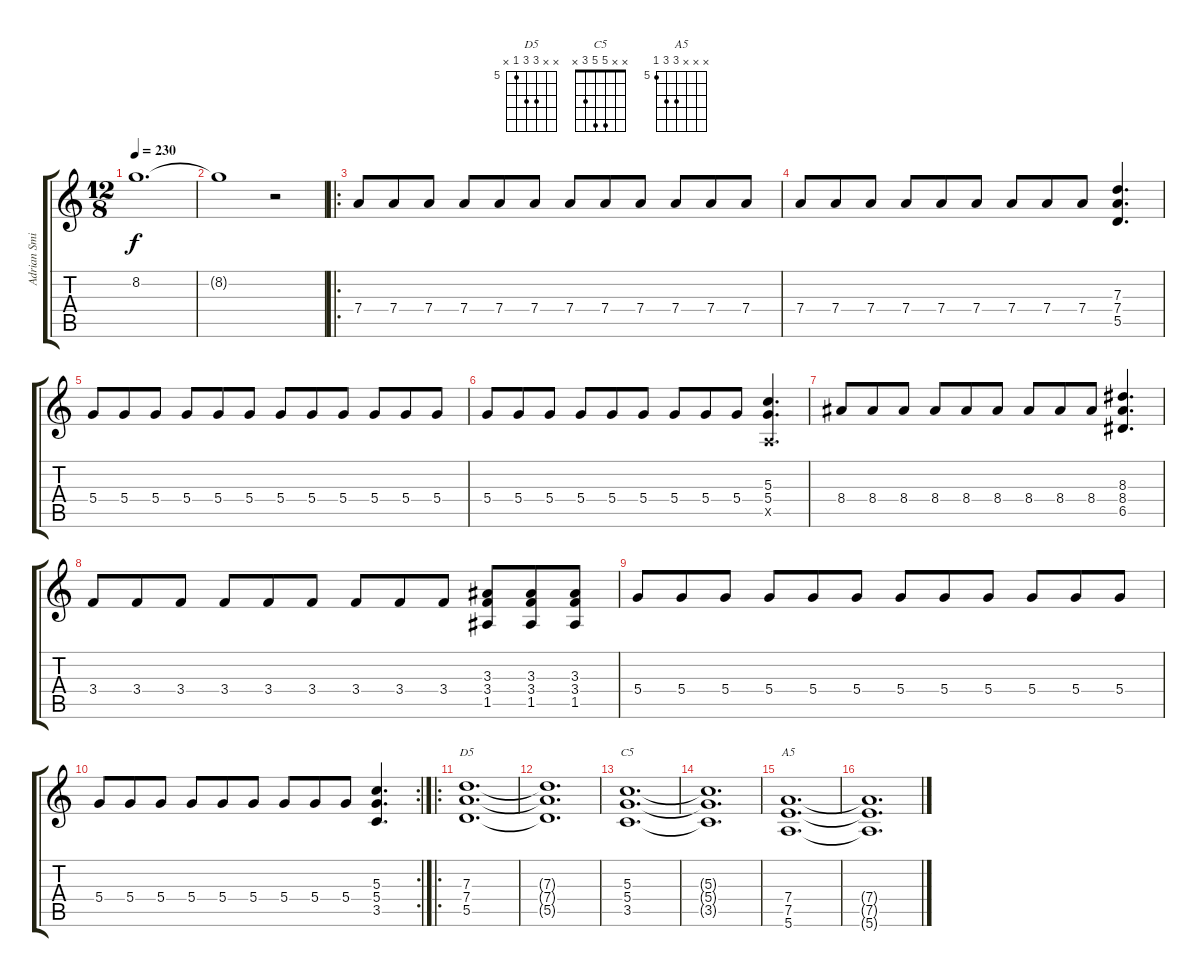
\track ("Adrian Smith" "Adrian Smi") {instrument distortionguitar}
\staff {score tabs}
\tuning (E4 B3 G3 D3 A2 E2) {hide}
\chord ("D5" x x 7 7 5 x) {firstfret 5}
\chord ("C5" x x 5 5 3 x)
\chord ("A5" x x x 7 7 5) {firstfret 5}
\ts (12 8)
\tempo 230
\clef g2
\ks c
8.2.1{d dy f} |
8.2{t}.1 r.2 |
\ro
7.4.8{volume 11} 7.4.8 7.4.8 7.4.8 7.4.8 7.4.8 7.4.8 7.4.8 7.4.8 7.4.8 7.4.8 7.4.8 |
7.4.8 7.4.8 7.4.8 7.4.8 7.4.8 7.4.8 7.4.8 7.4.8 7.4.8 (7.3 7.4 5.5).4{d} |
5.4.8 5.4.8 5.4.8 5.4.8 5.4.8 5.4.8 5.4.8 5.4.8 5.4.8 5.4.8 5.4.8 5.4.8 |
5.4.8 5.4.8 5.4.8 5.4.8 5.4.8 5.4.8 5.4.8 5.4.8 5.4.8 (5.3 5.4 0.5{x}).4{d} |
8.4.8 8.4.8 8.4.8 8.4.8 8.4.8 8.4.8 8.4.8 8.4.8 8.4.8 (8.3 8.4 6.5).4{d} |
3.4.8 3.4.8 3.4.8 3.4.8 3.4.8 3.4.8 3.4.8 3.4.8 3.4.8 (3.3 3.4 1.5).8 (3.3 3.4 1.5).8 (3.3 3.4 1.5).8 |
5.4.8 5.4.8 5.4.8 5.4.8 5.4.8 5.4.8 5.4.8 5.4.8 5.4.8 5.4.8 5.4.8 5.4.8 |
\rc 2
5.4.8 5.4.8 5.4.8 5.4.8 5.4.8 5.4.8 5.4.8 5.4.8 5.4.8 (5.3 5.4 3.5).4{d} |
\ro
(7.3 7.4 5.5).1{d ch "D5"} |
(7.3{t} 7.4{t} 5.5{t}).1{d} |
(5.3 5.4 3.5).1{d ch "C5"} |
(5.3{t} 5.4{t} 3.5{t}).1{d} |
(7.4 7.5 5.6).1{d ch "A5"} |
(7.4{t} 7.5{t} 5.6{t}).1{d}
